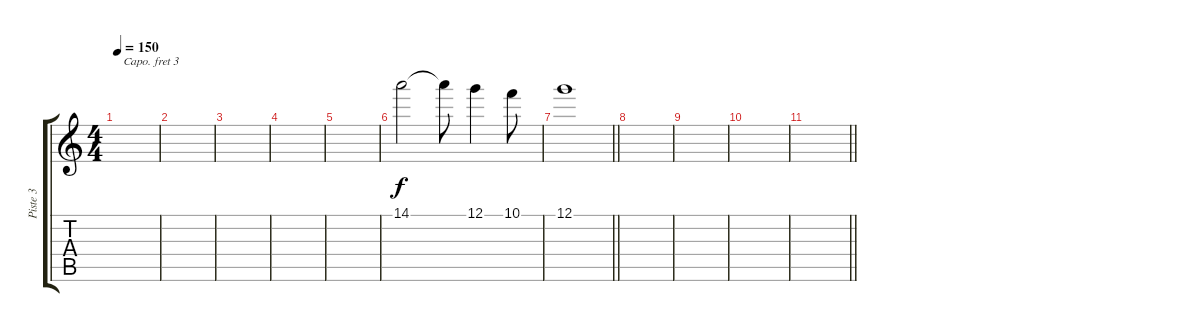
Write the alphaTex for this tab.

\track ("Piste 3" "Piste 3") {instrument overdrivenguitar}
\staff {score tabs}
\capo 3
\tuning (E4 B3 G3 D3 A2 E2) {hide}
\ts (4 4)
\tempo 150
\clef g2
\ks c
|
|
|
|
|
14.1.2 14.1{t}.8 12.1.4 10.1.8 |
\barLineRight lightlight
12.1.1 |
|
|
|
\barLineRight lightlight
